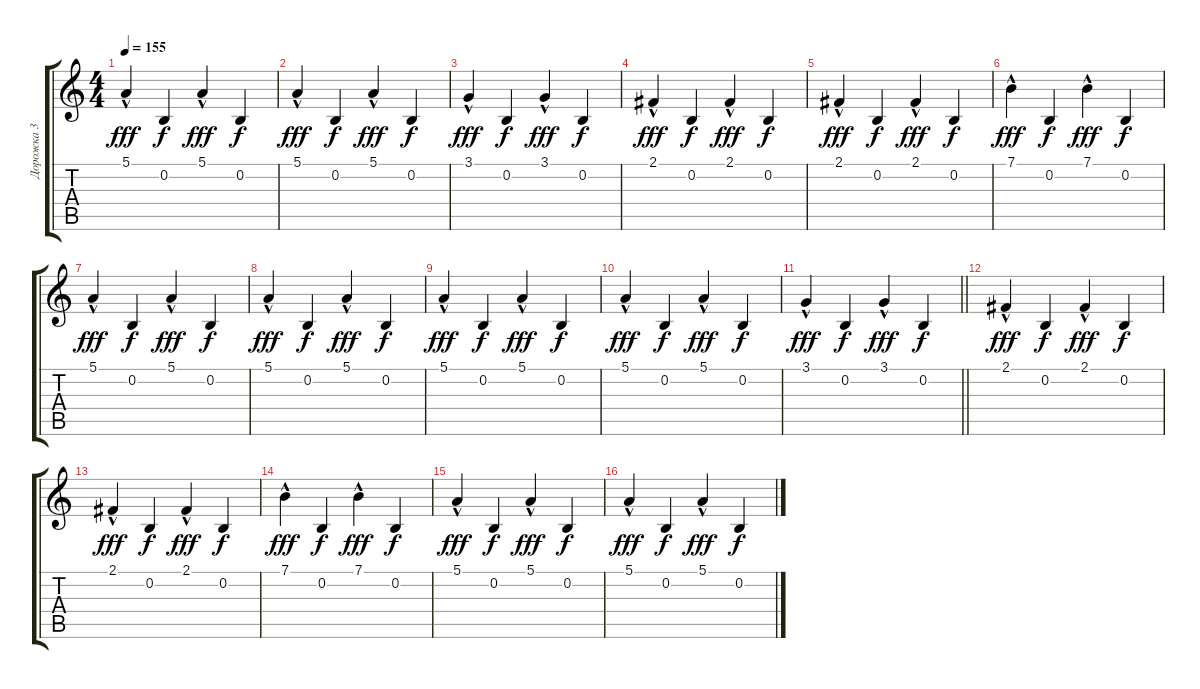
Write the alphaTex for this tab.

\track ("Дорожка 3" "Дорожка 3") {instrument acousticgrandpiano}
\staff {score tabs}
\tuning (E4 B3 G3 D3 A2 E2) {hide}
\ts (4 4)
\tempo 155
\clef g2
\ks c
5.1{hac}.4{dy fff} 0.2.4{dy f} 5.1{hac}.4{dy fff} 0.2.4{dy f} |
5.1{hac}.4{dy fff} 0.2.4{dy f} 5.1{hac}.4{dy fff} 0.2.4{dy f} |
3.1{hac}.4{dy fff} 0.2.4{dy f} 3.1{hac}.4{dy fff} 0.2.4{dy f} |
2.1{hac}.4{dy fff} 0.2.4{dy f} 2.1{hac}.4{dy fff} 0.2.4{dy f} |
2.1{hac}.4{dy fff} 0.2.4{dy f} 2.1{hac}.4{dy fff} 0.2.4{dy f} |
7.1{hac}.4{dy fff} 0.2.4{dy f} 7.1{hac}.4{dy fff} 0.2.4{dy f} |
5.1{hac}.4{dy fff} 0.2.4{dy f} 5.1{hac}.4{dy fff} 0.2.4{dy f} |
5.1{hac}.4{dy fff} 0.2.4{dy f} 5.1{hac}.4{dy fff} 0.2.4{dy f} |
5.1{hac}.4{dy fff} 0.2.4{dy f} 5.1{hac}.4{dy fff} 0.2.4{dy f} |
5.1{hac}.4{dy fff} 0.2.4{dy f} 5.1{hac}.4{dy fff} 0.2.4{dy f} |
\barLineRight lightlight
3.1{hac}.4{dy fff} 0.2.4{dy f} 3.1{hac}.4{dy fff} 0.2.4{dy f} |
\section ("" "")
2.1{hac}.4{dy fff} 0.2.4{dy f} 2.1{hac}.4{dy fff} 0.2.4{dy f} |
2.1{hac}.4{dy fff} 0.2.4{dy f} 2.1{hac}.4{dy fff} 0.2.4{dy f} |
7.1{hac}.4{dy fff} 0.2.4{dy f} 7.1{hac}.4{dy fff} 0.2.4{dy f} |
5.1{hac}.4{dy fff} 0.2.4{dy f} 5.1{hac}.4{dy fff} 0.2.4{dy f} |
5.1{hac}.4{dy fff} 0.2.4{dy f} 5.1{hac}.4{dy fff} 0.2.4{dy f}
